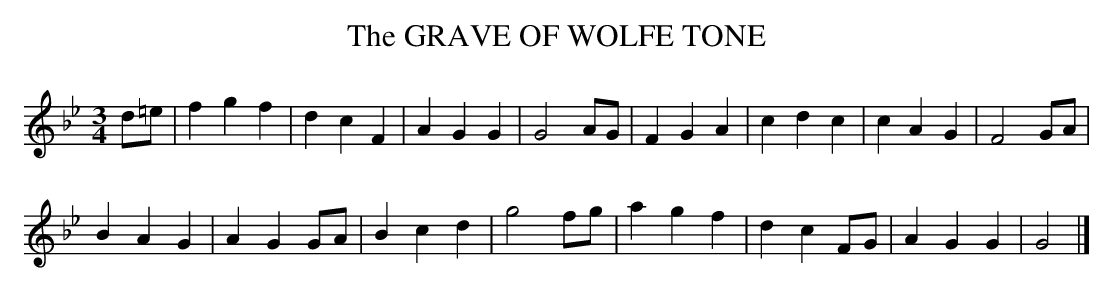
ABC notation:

X:1
T:GRAVE OF WOLFE TONE, The
Y:"plaintive"
M:3/4
L:1/8
K:Gm
d=e|f2g2f2|d2c2F2|A2G2G2|G4AG|\
F2G2A2|c2d2c2|c2A2G2|F4GA|
B2A2G2|A2G2GA|B2c2d2|g4fg|\
a2g2f2|d2c2FG|A2G2G2|G4|]
